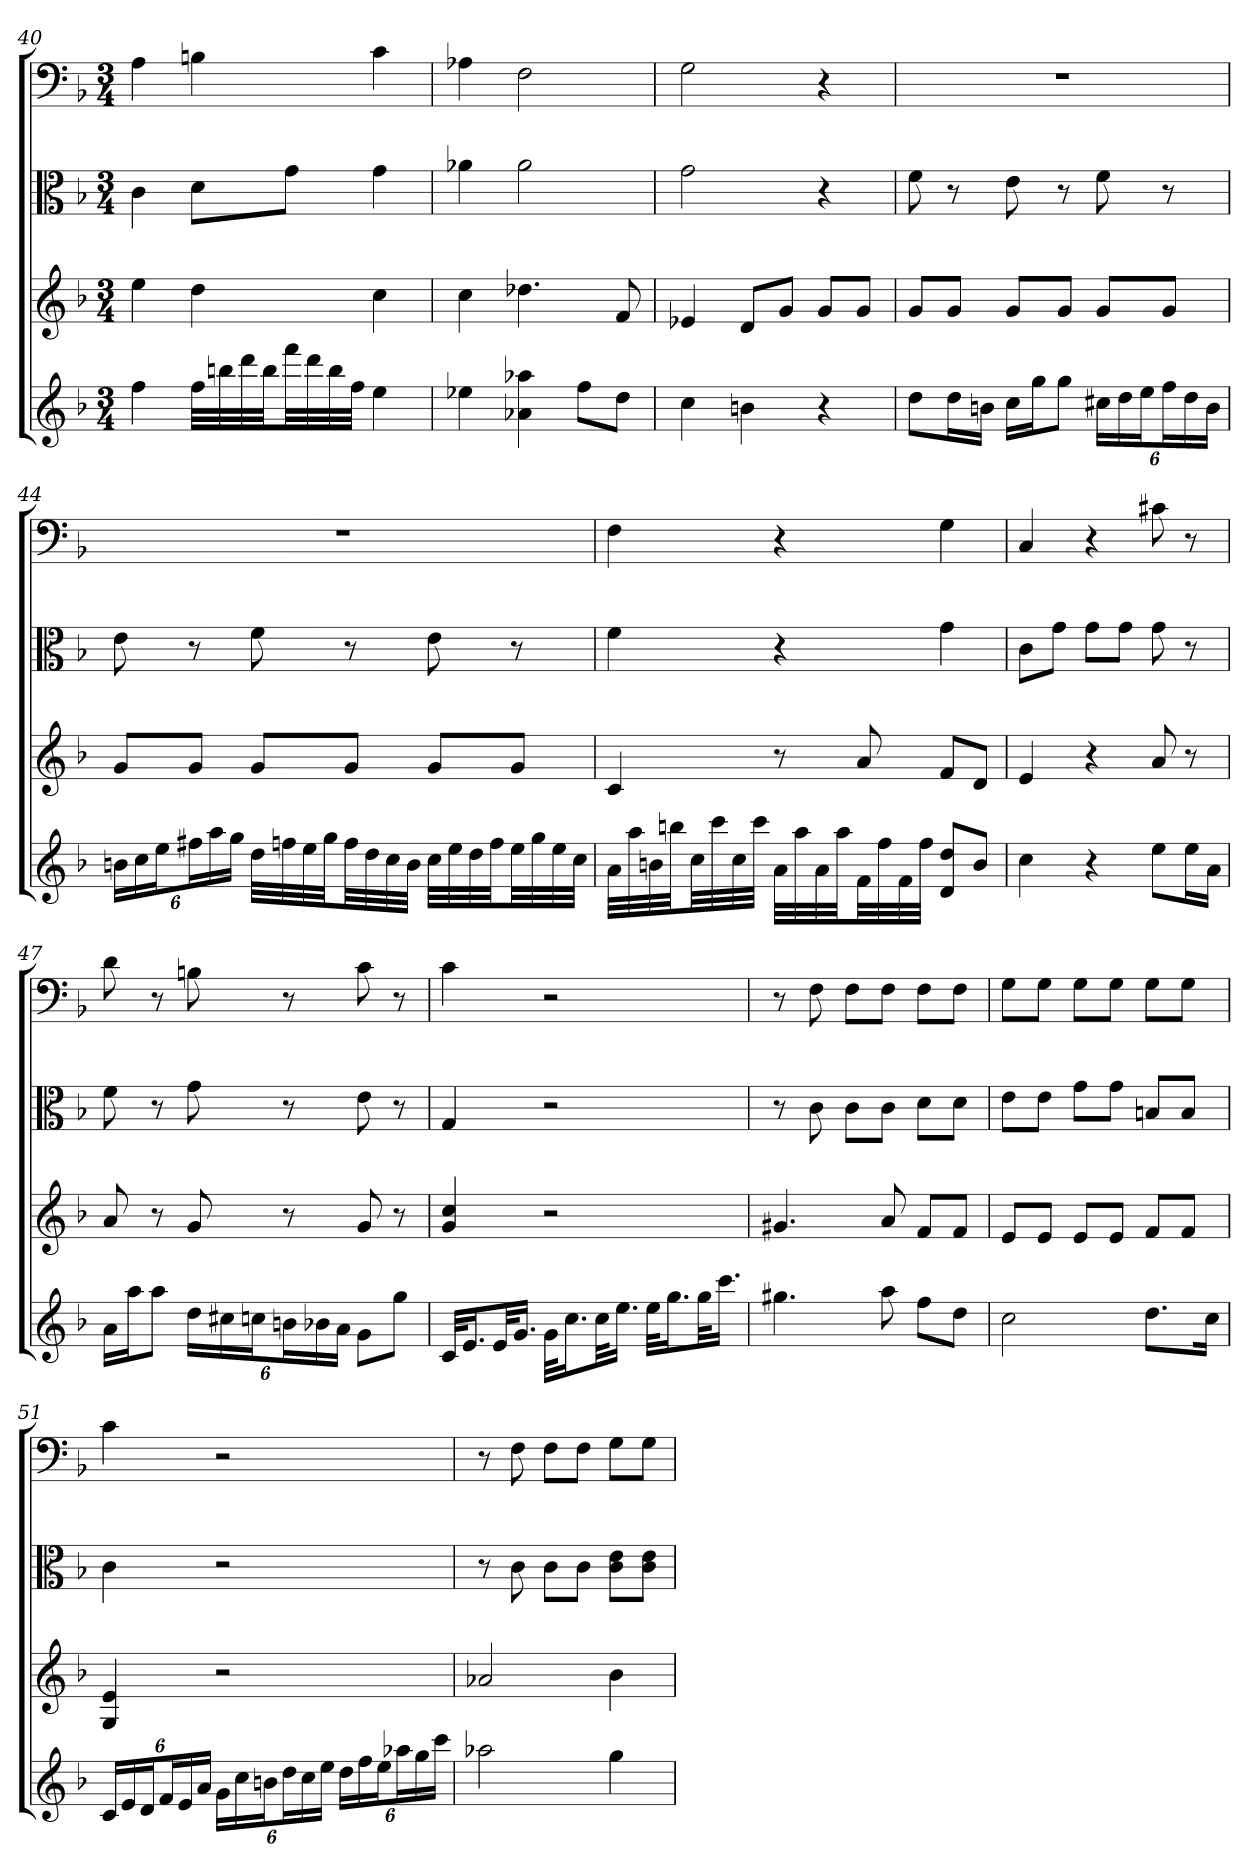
**kern	**kern	**kern	**kern
*part4	*part3	*part2	*part1
*staff4	*staff3	*staff2	*staff1
*	*	*clefC3	*clefF4
*k[b-]	*k[b-]	*k[b-]	*k[b-]
*F:	*F:	*F:	*F:
*M3/4	*M3/4	*M3/4	*M3/4
=40	=40	=40	=40
4ff	4ee	4c	4A
32ffLLL	4dd	8d\L	4Bn
32bbn	.	.	.
32ddd	.	.	.
32bbJJ	.	.	.
32fffLL	.	8g\J	.
32ddd	.	.	.
32bb	.	.	.
32ffJJJ	.	.	.
4ee	4cc	4g	4c
=41	=41	=41	=41
4ee-X	4cc	4a-X	4A-X
4a-X 4aa-X	4.dd-X	2a-	2F
8ffL	.	.	.
8ddJ	8f	.	.
=42	=42	=42	=42
4cc	4e-X	2g	2G
4bn	8dL	.	.
.	8gJ	.	.
4r	8gL	4r	4r
.	8gJ	.	.
=43	=43	=43	=43
8ddL	8gL	8f	2.r
16ddL	8gJ	8r	.
16bnJJ	.	.	.
16ccLL	8gL	8e	.
16ggJ	.	.	.
8ggJ	8gJ	8r	.
24cc#XLL	8gL	8f	.
24dd	.	.	.
24eeJ	.	.	.
24ffL	8gJ	8r	.
24dd	.	.	.
24bJJ	.	.	.
=44	=44	=44	=44
24bnLL	8gL	8e	2.r
24cc	.	.	.
24eeJ	.	.	.
24ff#XL	8gJ	8r	.
24aa	.	.	.
24ggJJ	.	.	.
32ddLLL	8gL	8f	.
32ffn	.	.	.
32ee	.	.	.
32ggJJ	.	.	.
32ffLL	8gJ	8r	.
32dd	.	.	.
32cc	.	.	.
32bJJJ	.	.	.
32ccLLL	8gL	8e	.
32ee	.	.	.
32dd	.	.	.
32ffJJ	.	.	.
32eeLL	8gJ	8r	.
32gg	.	.	.
32ee	.	.	.
32ccJJJ	.	.	.
=45	=45	=45	=45
32aLLL	4c	4f	4F
32aa	.	.	.
32bn	.	.	.
32bbnJJ	.	.	.
32ccLL	.	.	.
32ccc	.	.	.
32cc	.	.	.
32cccJJJ	.	.	.
32aLLL	8r	4r	4r
32aa	.	.	.
32a	.	.	.
32aaJJ	.	.	.
32fLL	8a	.	.
32ff	.	.	.
32f	.	.	.
32ffJJJ	.	.	.
8d 8ddL	8fL	4g	4G
8bJ	8dJ	.	.
=46	=46	=46	=46
4cc	4e	8c\L	4C
.	.	8g\J	.
4r	4r	8g\L	4r
.	.	8g\J	.
8eeL	8a	8g	8c#X
16eeL	8r	8r	8r
16aJJ	.	.	.
=47	=47	=47	=47
16aLL	8a	8f	8d
16aaJ	.	.	.
8aaJ	8r	8r	8r
24ddLL	8g	8g	8Bn
24cc#X	.	.	.
24ccnJ	.	.	.
24bnL	8r	8r	8r
24b-X	.	.	.
24aJJ	.	.	.
8gL	8g	8e	8c
8ggJ	8r	8r	8r
=48	=48	=48	=48
32cKLL	4g 4cc	4G	4c
16.eJ	.	.	.
32eKL	.	.	.
16.gJJ	.	.	.
32gKLL	2r	2r	2r
16.ccJ	.	.	.
32ccKL	.	.	.
16.eeJJ	.	.	.
32eeKLL	.	.	.
16.ggJ	.	.	.
32ggKL	.	.	.
16.cccJJ	.	.	.
=49	=49	=49	=49
4.gg#X	4.g#X	8r	8r
.	.	8c	8F
.	.	8c\L	8F\L
8aa	8a	8c\J	8F\J
8ffL	8fL	8d\L	8F\L
8ddJ	8fJ	8d\J	8F\J
=50	=50	=50	=50
2cc	8eL	8e\L	8G\L
.	8eJ	8e\J	8G\J
.	8eL	8g\L	8G\L
.	8eJ	8g\J	8G\J
8.ddL	8fL	8Bn/L	8G\L
.	8fJ	8B/J	8G\J
16ccJk	.	.	.
=51	=51	=51	=51
24cLL	4G 4e	4c	4c
24e	.	.	.
24dJ	.	.	.
24fL	.	.	.
24e	.	.	.
24aJJ	.	.	.
24gLL	2r	2r	2r
24cc	.	.	.
24bnJ	.	.	.
24ddL	.	.	.
24cc	.	.	.
24eeJJ	.	.	.
24ddLL	.	.	.
24ff	.	.	.
24eeJ	.	.	.
24aa-XL	.	.	.
24gg	.	.	.
24cccJJ	.	.	.
=52	=52	=52	=52
2aa-X	2a-X	8r	8r
.	.	8c	8F
.	.	8c\L	8F\L
.	.	8c\J	8F\J
4gg	4b-	8c\ 8e\L	8G\L
.	.	8c\ 8e\J	8G\J
=	=	=	=
*-	*-	*-	*-
